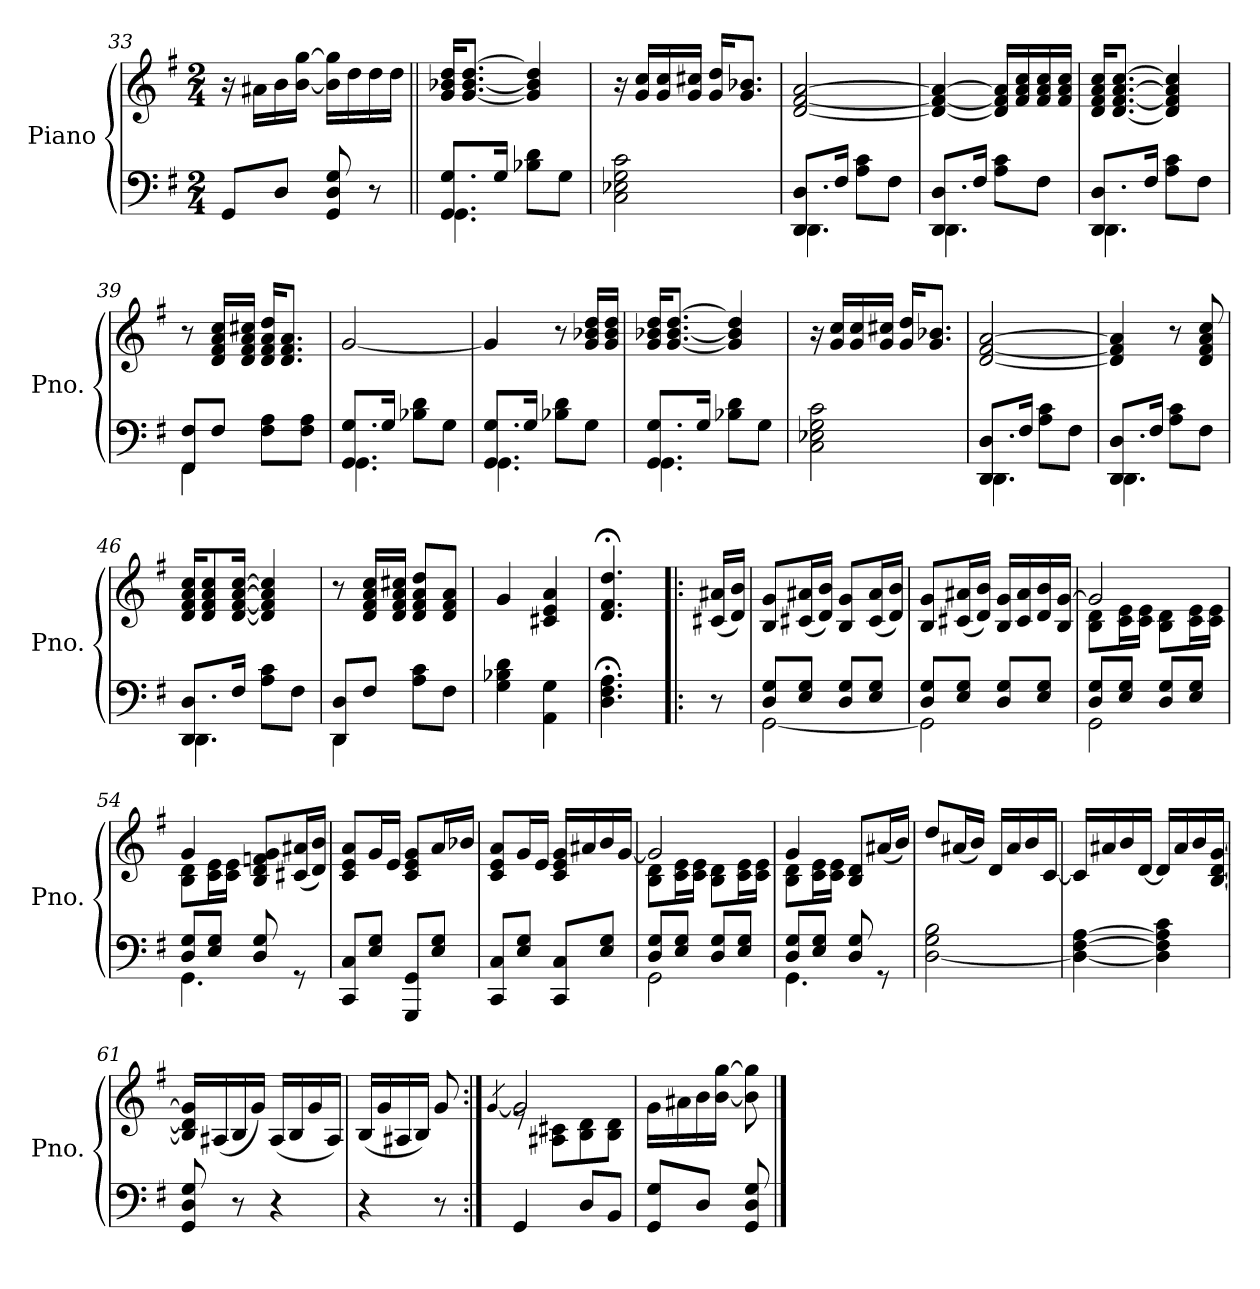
**kern	**kern
*part1	*part1
*staff2	*staff1
*I"Piano	*
*I'Pno.	*
*clefF4	*clefG2
*k[f#]	*k[f#]
*M2/4	*M2/4
=33	=33
8GG/L	16r
.	16a#X\LL
8D/J	16b\
.	[16b\ [16gg\JJ
8GG/ 8D/ 8G/	16b\] 16gg\]LL
.	16dd\
8r	16dd\
.	16dd\JJ
!!LO:LB:g=z
=34||	=34||
*^	*
8.GG/ 8.G/L	4.GG\	16g/ 16b-X/ 16dd/KL
.	.	[8.g/ [8.b-/ [8.dd/J
16G/Jk	.	.
8B-X\ 8d\L	.	4g/] 4b-/] 4dd/]
8G\J	8ryy	.
*v	*v	*
=35	=35
2C\ 2E-X\ 2G\ 2c\	16r
.	16g/ 16cc/LL
.	16g/ 16cc/
.	16g/ 16cc#X/JJ
.	16g/ 16dd/KL
.	8.g/ 8.b-X/J
=36	=36
*^	*
8.DD/ 8.D/L	4.DD\	[2d/ [2f#/ [2a/
16F#/Jk	.	.
8A\ 8c\L	.	.
8F#\J	8ryy	.
=37	=37	=37
8.DD/ 8.D/L	4.DD\	4d/_ 4f#/_ 4a/_
16F#/Jk	.	.
8A\ 8c\L	.	16d/] 16f#/] 16a/]LL
.	.	16f#/ 16a/ 16cc/
8F#\J	8ryy	16f#/ 16a/ 16cc/
.	.	16f#/ 16a/ 16cc/JJ
=38	=38	=38
8.DD/ 8.D/L	4.DD\	16d/ 16f#/ 16a/ 16cc/KL
.	.	[8.d/ [8.f#/ [8.a/ [8.cc/J
16F#/Jk	.	.
8A\ 8c\L	.	4d/] 4f#/] 4a/] 4cc/]
8F#\J	8ryy	.
!!LO:LB:g=z
=39	=39	=39
8FF#/ 8F#/L	4FF#\	8r
8F#/J	.	16d/ 16f#/ 16a/ 16cc/LL
.	.	16d/ 16f#/ 16a/ 16cc#X/JJ
8F#\ 8A\L	4ryy	16d/ 16f#/ 16a/ 16dd/KL
.	.	8.d/ 8.f#/ 8.a/J
8F#\ 8A\J	.	.
=40	=40	=40
8.GG/ 8.G/L	4.GG\	[2g/
16G/Jk	.	.
8B-X\ 8d\L	.	.
8G\J	8ryy	.
=41	=41	=41
8.GG/ 8.G/L	4.GG\	4g/]
16G/Jk	.	.
8B-X\ 8d\L	.	8r
8G\J	8ryy	16g/ 16b-X/ 16dd/LL
.	.	16g/ 16b-/ 16dd/JJ
=42	=42	=42
8.GG/ 8.G/L	4.GG\	16g/ 16b-X/ 16dd/KL
.	.	[8.g/ [8.b-/ [8.dd/J
16G/Jk	.	.
8B-X\ 8d\L	.	4g/] 4b-/] 4dd/]
8G\J	8ryy	.
*v	*v	*
=43	=43
2C\ 2E-X\ 2G\ 2c\	16r
.	16g/ 16cc/LL
.	16g/ 16cc/
.	16g/ 16cc#X/JJ
.	16g/ 16dd/KL
.	8.g/ 8.b-X/J
!!LO:PB:g=z
=44	=44
*^	*
8.DD/ 8.D/L	4.DD\	[2d/ [2f#/ [2a/
16F#/Jk	.	.
8A\ 8c\L	.	.
8F#\J	8ryy	.
=45	=45	=45
8.DD/ 8.D/L	4.DD\	4d/] 4f#/] 4a/]
16F#/Jk	.	.
8A\ 8c\L	.	8r
8F#\J	8ryy	8d/ 8f#/ 8a/ 8cc/
=46	=46	=46
8.DD/ 8.D/L	4.DD\	16d/ 16f#/ 16a/ 16cc/KL
.	.	8d/ 8f#/ 8a/ 8cc/
16F#/Jk	.	[16d/ [16f#/ [16a/ [16cc/Jk
8A\ 8c\L	.	4d/] 4f#/] 4a/] 4cc/]
8F#\J	8ryy	.
=47	=47	=47
8DD/ 8D/L	4DD\	8r
8F#/J	.	16d/ 16f#/ 16a/ 16cc/LL
.	.	16d/ 16f#/ 16a/ 16cc#X/JJ
8A\ 8c\L	4ryy	8d/ 8f#/ 8a/ 8dd/L
8F#\J	.	8d/ 8f#/ 8a/J
*v	*v	*
=48	=48
4G\ 4B-X\ 4d\	4g/
4AA\ 4G\	4c#X/ 4e/ 4a/
=49	=49
4.D\;< 4.F#\;< 4.A\;<	4.d/;< 4.f#/;< 4.dd/;<
!!LO:LB:g=z
=50!|:	=50!|:
8r	(<16c#X/ 16a#X/LL
.	16d/ 16b/JJ)
=51	=51
*^	*
8D/ 8G/L	[2GG\	8B/ 8g/L
8E/ 8G/J	.	(<16c#X/ 16a#X/L
.	.	16d/ 16b/JJ)
8D/ 8G/L	.	8B/ 8g/L
8E/ 8G/J	.	(<16c#/ 16a#/L
.	.	16d/ 16b/JJ)
=52	=52	=52
8D/ 8G/L	2GG\]	8B/ 8g/L
8E/ 8G/J	.	(<16c#X/ 16a#X/L
.	.	16d/ 16b/JJ)
8D/ 8G/L	.	16B/ 16g/LL
.	.	16c#/ 16a#/
8E/ 8G/J	.	16d/ 16b/
.	.	16B/ [16g/JJ
=53	=53	=53
*	*	*^
8D/ 8G/L	2GG\	2g/]	8B\ 8d\L
8E/ 8G/J	.	.	16c\ 16e\L
.	.	.	16c\ 16e\JJ
8D/ 8G/L	.	.	8B\ 8d\L
8E/ 8G/J	.	.	16c\ 16e\L
.	.	.	16c\ 16e\JJ
!!LO:LB:g=z	!!
=54	=54	=54	=54
8D/ 8G/L	4.GG\	4g/	8B\ 8d\L
8E/ 8G/J	.	.	16c\ 16e\L
.	.	.	16c\ 16e\JJ
8D/ 8G/	.	8B/ 8d/ 8fn/ 8g/L	4ryy
8rGG	8ryy	(<16c#X/ 16a#X/L	.
.	.	16d/ 16b/JJ)	.
*v	*v	*	*
*	*v	*v
=55	=55
8CC/ 8C/L	8c/ 8e/ 8a/L
8E/ 8G/J	16g/L
.	16e/JJ
8GGG/ 8GG/L	8c/ 8e/ 8g/L
8E/ 8G/J	16a/L
.	16b-X/JJ
=56	=56
8CC/ 8C/L	8c/ 8e/ 8a/L
8E/ 8G/J	16g/L
.	16e/JJ
8CC/ 8C/L	16c/ 16e/ 16g/LL
.	16a#X/
8E/ 8G/J	16b/
.	[16g/JJ
!!LO:LB:g=z
=57	=57
*^	*^
8D/ 8G/L	2GG\	2g/]	8B\ 8d\L
8E/ 8G/J	.	.	16c\ 16e\L
.	.	.	16c\ 16e\JJ
8D/ 8G/L	.	.	8B\ 8d\L
8E/ 8G/J	.	.	16c\ 16e\L
.	.	.	16c\ 16e\JJ
=58	=58	=58	=58
8D/ 8G/L	4.GG\	4g/	8B\ 8d\L
8E/ 8G/J	.	.	16c\ 16e\L
.	.	.	16c\ 16e\JJ
8D/ 8G/	.	8B/ 8d/L	4ryy
8rGG	8ryy	(<16a#X/L	.
.	.	16b/JJ)	.
*v	*v	*	*
*	*v	*v
=59	=59
[2D\ 2G\ 2B\	8dd/L
.	(<16a#X/L
.	16b/JJ)
.	16d/LL
.	16a#/
.	16b/
.	[16c/JJ
=60	=60
4D\_ [4F#\ [4A\	16c/LL]
.	16a#X/
.	16b/
.	[16d/JJ
4D\] 4F#\] 4A\] 4c\	16d/LL]
.	16a#/
.	16b/
.	[16B/ [16d/ [16g/JJ
!!LO:LB:g=z
=61	=61
8GG/ 8D/ 8G/	16B/] 16d/] 16g/]LL
.	(<16A#X/
8r	16B/
.	16g/JJ)
4r	(<16A#/LL
.	16B/
.	16g/
.	16A#/JJ)
=62	=62
4r	(<16B/LL
.	16g/
.	16A#X/
.	16B/JJ)
8r	8g/
=63:|!	=63:|!
.	[4qg/
*	*^
4GG/	2g/]	8re
.	.	8A#X\ 8c#X\L
8D/L	.	8B\ 8d\
8BB/J	.	8B\ 8d\J
*	*v	*v
=64	=64
8GG/ 8G/L	16g\LL
.	16a#X\
8D/J	16b\
.	[16b\ [16gg\JJ
8GG/ 8D/ 8G/	8b\] 8gg\]
==	==
*-	*-
